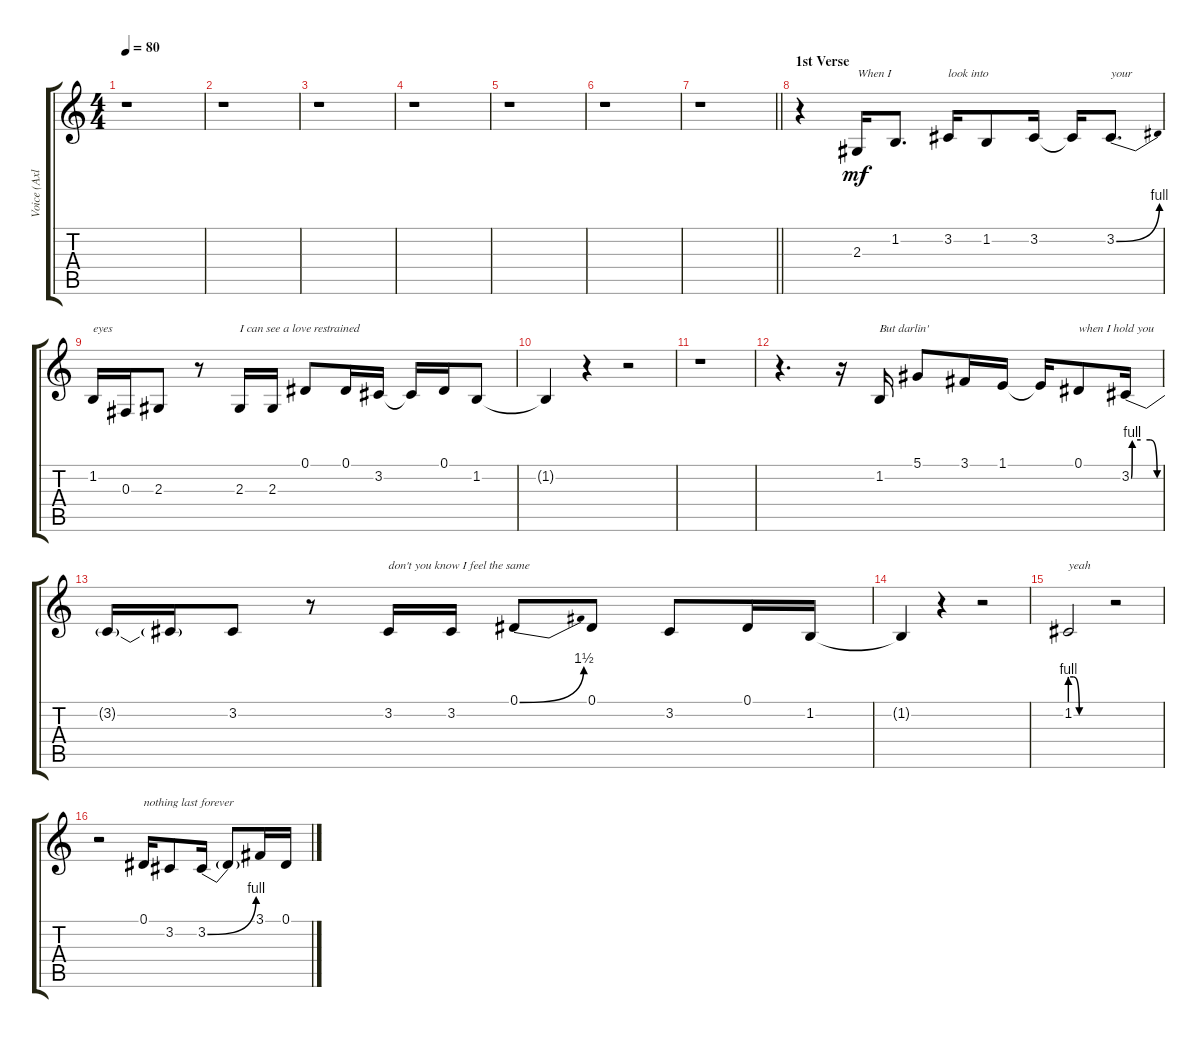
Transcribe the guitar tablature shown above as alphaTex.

\track ("Voice (Axl)" "Voice (Axl") {instrument lead2sawtooth}
\staff {score tabs}
\tuning (Eb4 Bb3 Gb3 Db3 Ab2 Eb2) {hide}
\ts (4 4)
\tempo 80
\clef g2
\ks c
r.1{dy mf} |
r.1 |
r.1 |
r.1 |
r.1 |
r.1 |
\barLineRight lightlight
r.1 |
\section ("" "1st Verse")
r.4 2.3.16{txt "When I"} 1.2.8{d} 3.2.16{txt "look into"} 1.2.8 3.2.16 3.2{t}.16 3.2{be (bend 0 0 60 4)}.8{d txt "your"} |
1.2.16{txt "eyes"} 0.3.16 2.3.8 r.8 2.3.16{txt "I can see a love restrained"} 2.3.16 0.1.8 0.1.16 3.2.16 3.2{t}.16 0.1.16 1.2.8 |
1.2{t}.4 r.4 r.2 |
r.1 |
r.4{d} r.16 1.2.16{txt "But darlin'"} 5.1.8 3.1.16 1.1.16 1.1{t}.16 0.1.8{txt "when I hold you"} 3.2{be (custom 0 0 2 4 20 4 40 4 55 0 60 0)}.16 |
3.2{t}.16 3.2{t}.16 3.2.8 r.8 3.2.16{txt "don't you know I feel the same"} 3.2.16 0.1{be (bend 0 0 60 6)}.8 0.1.8 3.2.8 0.1.16 1.2.16 |
1.2{t}.4 r.4 r.2 |
1.2{be (custom 0 4 5 4 15 0 20 0 40 0 60 0)}.2{txt "yeah"} r.2 |
r.2 0.1.16{txt "nothing last forever"} 3.2.8 3.2{be (bend 0 0 60 4)}.16 3.2{t}.8 3.1.16 0.1.16
